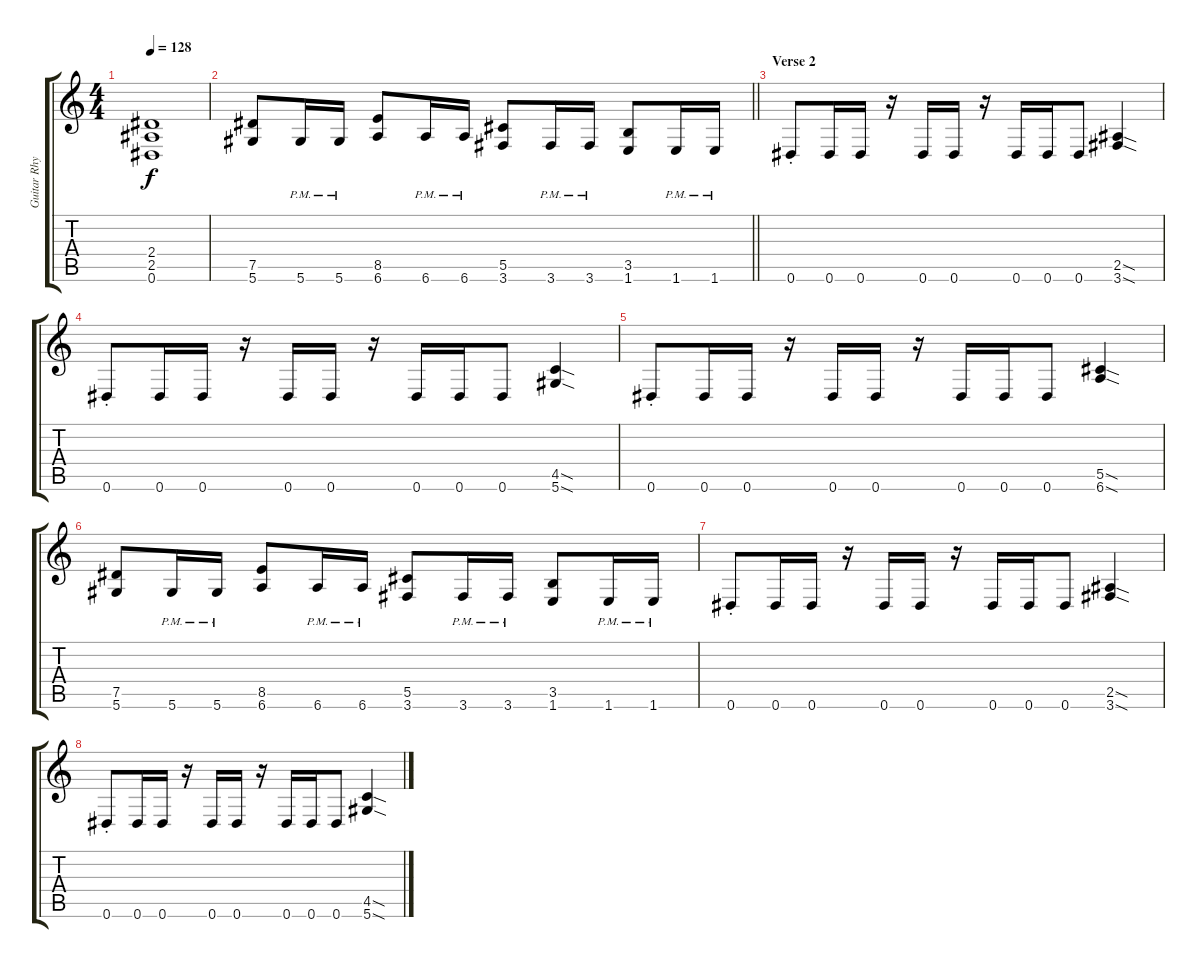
\track ("Guitar Rhythm" "Guitar Rhy") {instrument distortionguitar}
\staff {score tabs}
\tuning (Eb4 Bb3 Gb3 Db3 Ab2 Eb2) {hide}
\ts (4 4)
\tempo 128
\clef g2
\ks c
(2.4{t} 2.5{t} 0.6{t}).1{dy f} |
\barLineRight lightlight
(7.5 5.6).8 5.6{pm}.16 5.6{pm}.16 (8.5 6.6).8 6.6{pm}.16 6.6{pm}.16 (5.5 3.6).8 3.6{pm}.16 3.6{pm}.16 (3.5 1.6).8 1.6{pm}.16 1.6{pm}.16 |
\section ("" "Verse 2")
0.6{st}.8 0.6.16 0.6.16 r.16 0.6.16 0.6.16 r.16 0.6.16 0.6.16 0.6.8 (2.5{sod} 3.6{sod}).4 |
0.6{st}.8 0.6.16 0.6.16 r.16 0.6.16 0.6.16 r.16 0.6.16 0.6.16 0.6.8 (4.5{sod} 5.6{sod}).4 |
0.6{st}.8 0.6.16 0.6.16 r.16 0.6.16 0.6.16 r.16 0.6.16 0.6.16 0.6.8 (5.5{sod} 6.6{sod}).4 |
(7.5 5.6).8 5.6{pm}.16 5.6{pm}.16 (8.5 6.6).8 6.6{pm}.16 6.6{pm}.16 (5.5 3.6).8 3.6{pm}.16 3.6{pm}.16 (3.5 1.6).8 1.6{pm}.16 1.6{pm}.16 |
0.6{st}.8 0.6.16 0.6.16 r.16 0.6.16 0.6.16 r.16 0.6.16 0.6.16 0.6.8 (2.5{sod} 3.6{sod}).4 |
0.6{st}.8 0.6.16 0.6.16 r.16 0.6.16 0.6.16 r.16 0.6.16 0.6.16 0.6.8 (4.5{sod} 5.6{sod}).4
